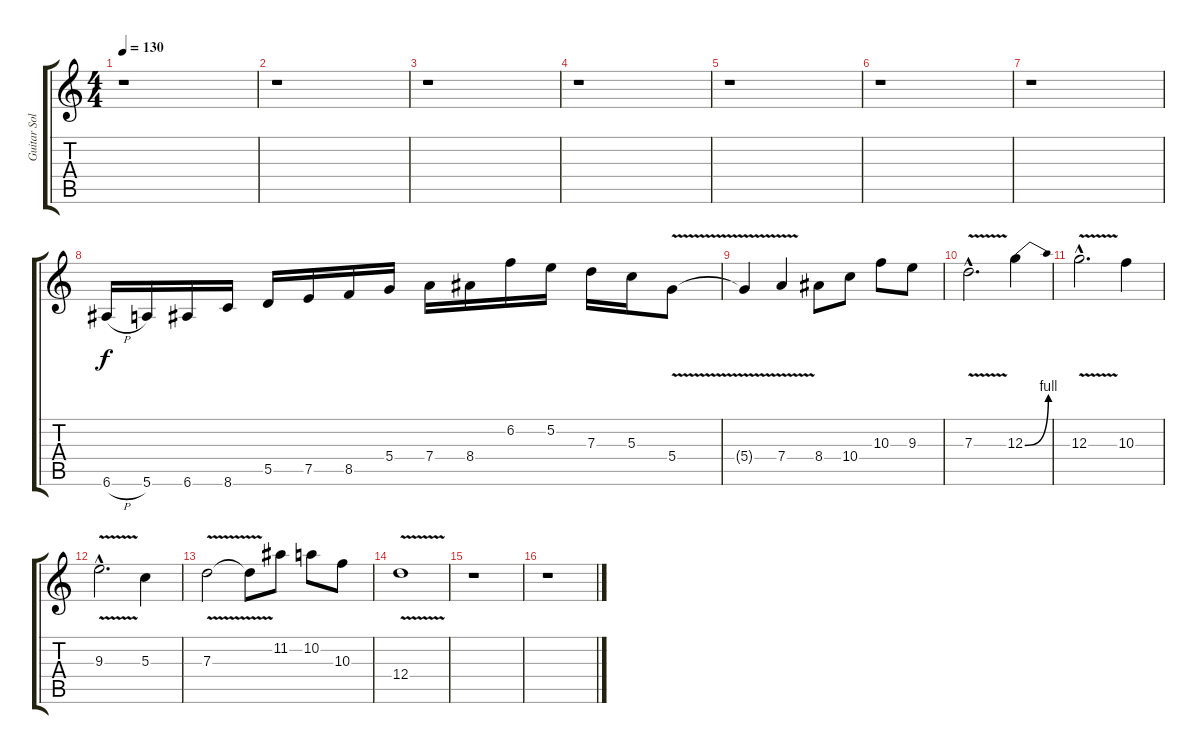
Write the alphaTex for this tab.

\track ("Guitar Solo" "Guitar Sol") {instrument overdrivenguitar}
\staff {score tabs}
\tuning (E4 B3 G3 D3 A2 E2) {hide}
\ts (4 4)
\tempo 130
\clef g2
\ks c
r.1{dy f} |
r.1 |
r.1 |
r.1 |
r.1 |
r.1 |
r.1 |
6.6{h}.16 5.6.16 6.6.16 8.6.16 5.5.16 7.5.16 8.5.16 5.4.16 7.4.16 8.4.16 6.2.16 5.2.16 7.3.16 5.3.16 5.4{v}.8 |
5.4{t}.4 7.4{v}.4 8.4.8 10.4.8 10.3.8 9.3.8 |
7.3{v hac}.2{d} 12.3{be (bend 0 0 60 4)}.4 |
12.3{v hac}.2{d} 10.3.4 |
9.3{v hac}.2{d} 5.3.4 |
7.3{v}.2 7.3{t}.8 11.2.8 10.2.8 10.3.8 |
12.4{v}.1 |
r.1 |
r.1
